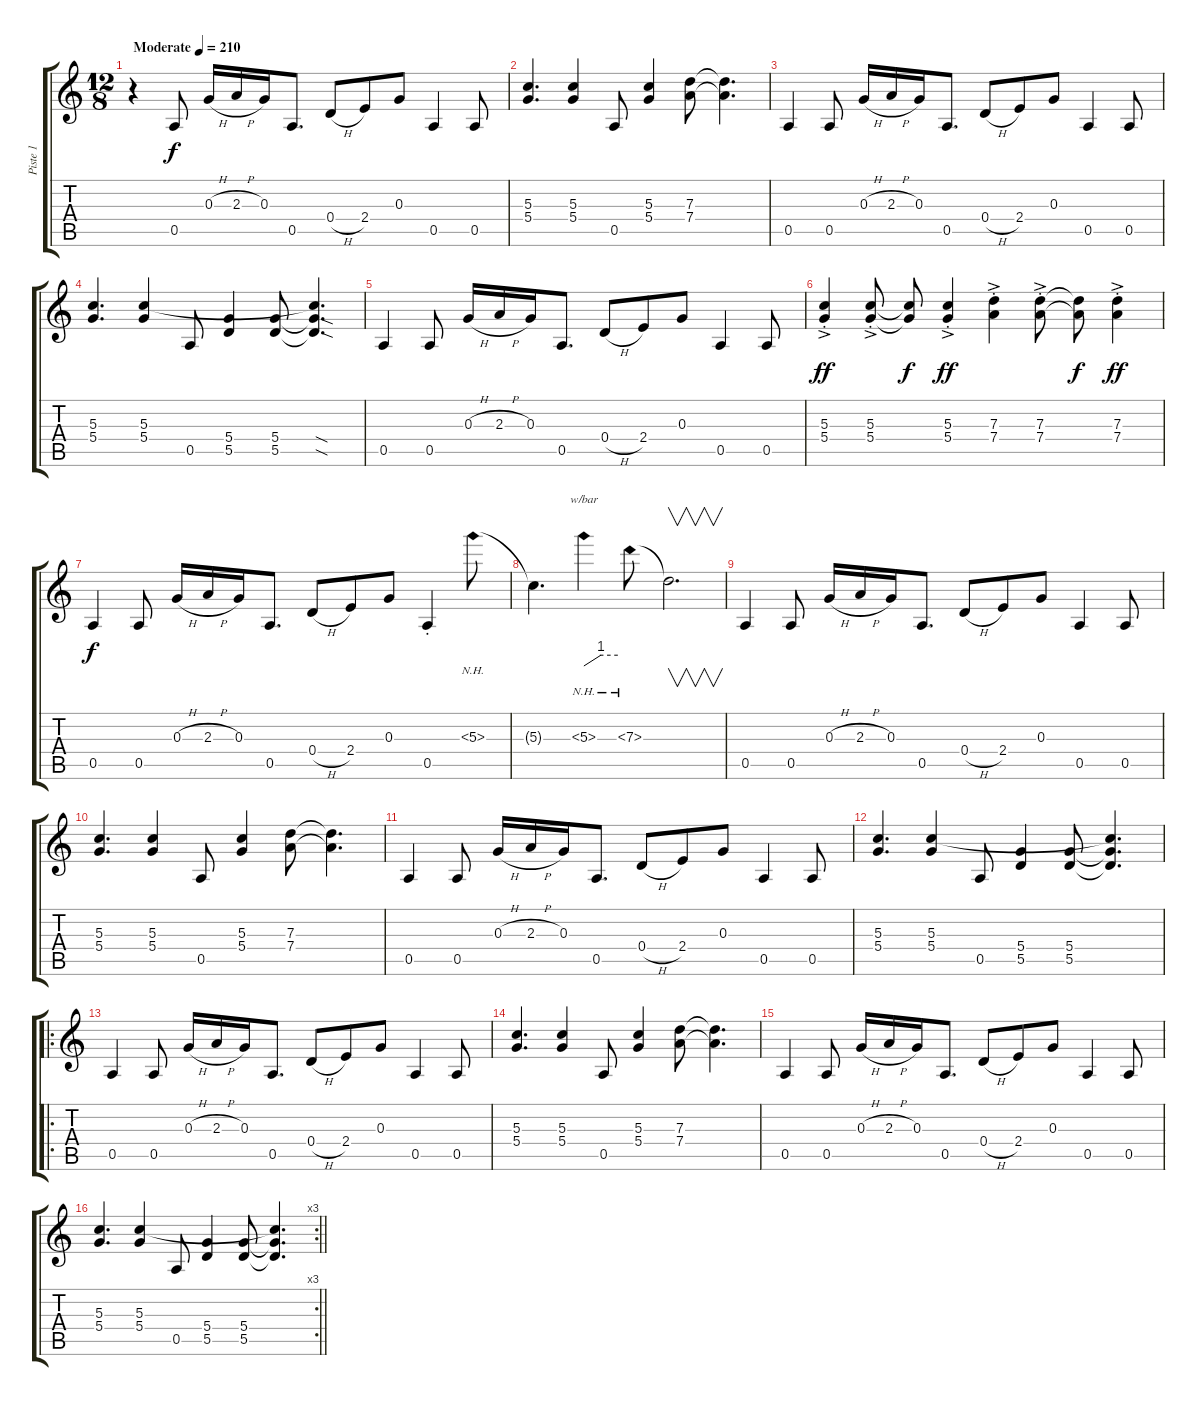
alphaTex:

\track ("Piste 1" "Piste 1") {instrument distortionguitar}
\staff {score tabs}
\tuning (E4 B3 G3 D3 A2 E2) {hide}
\ts (12 8)
\tempo (210 "Moderate")
\clef g2
\ks c
r.4{dy f instrument distortionguitar} 0.5.8 0.3{h}.16 2.3{h}.16 0.3.16 0.5.8{d} 0.4{h}.8 2.4.8 0.3.8 0.5.4 0.5.8 |
(5.3 5.4).4{d} (5.3 5.4).4 0.5.8 (5.3 5.4).4 (7.3 7.4).8 (7.3{t} 7.4{t}).4{d} |
0.5.4 0.5.8 0.3{h}.16 2.3{h}.16 0.3.16 0.5.8{d} 0.4{h}.8 2.4.8 0.3.8 0.5.4 0.5.8 |
(5.3 5.4).4{d} (5.3 5.4).4 0.5.8 (5.4 5.5).4 (5.4 5.5).8 (5.3{t} 5.4{sod t} 5.5{sod t}).4{d} |
0.5.4 0.5.8 0.3{h}.16 2.3{h}.16 0.3.16 0.5.8{d} 0.4{h}.8 2.4.8 0.3.8 0.5.4 0.5.8 |
(5.3{ac st} 5.4{ac st}).4{dy ff} (5.3{ac st} 5.4{ac st}).8 (5.3{t} 5.4{t}).8{dy f} (5.3{ac st} 5.4{ac st}).4{dy ff} (7.3{ac st} 7.4{ac st}).4 (7.3{ac st} 7.4{ac st}).8 (7.3{t} 7.4{t}).8{dy f} (7.3{ac st} 7.4{ac st}).4{dy ff} |
0.5.4{dy f} 0.5.8 0.3{h}.16 2.3{h}.16 0.3.16 0.5.8{d} 0.4{h}.8 2.4.8 0.3.8 0.5{st}.4 5.3{nh}.8 |
5.3{t}.4{d} 5.3{nh}.4{tbe (custom default 0 0 30 4 60 4)} 7.3{nh}.8 7.3{t}.2{v d} |
0.5.4 0.5.8 0.3{h}.16 2.3{h}.16 0.3.16 0.5.8{d} 0.4{h}.8 2.4.8 0.3.8 0.5.4 0.5.8 |
(5.3 5.4).4{d} (5.3 5.4).4 0.5.8 (5.3 5.4).4 (7.3 7.4).8 (7.3{t} 7.4{t}).4{d} |
0.5.4 0.5.8 0.3{h}.16 2.3{h}.16 0.3.16 0.5.8{d} 0.4{h}.8 2.4.8 0.3.8 0.5.4 0.5.8 |
(5.3 5.4).4{d} (5.3 5.4).4 0.5.8 (5.4 5.5).4 (5.4 5.5).8 (5.3{t} 5.4{t} 5.5{t}).4{d} |
\ro
0.5.4 0.5.8 0.3{h}.16 2.3{h}.16 0.3.16 0.5.8{d} 0.4{h}.8 2.4.8 0.3.8 0.5.4 0.5.8 |
(5.3 5.4).4{d} (5.3 5.4).4 0.5.8 (5.3 5.4).4 (7.3 7.4).8 (7.3{t} 7.4{t}).4{d} |
0.5.4 0.5.8 0.3{h}.16 2.3{h}.16 0.3.16 0.5.8{d} 0.4{h}.8 2.4.8 0.3.8 0.5.4 0.5.8 |
\rc 3
\barLineRight lightlight
(5.3 5.4).4{d} (5.3 5.4).4 0.5.8 (5.4 5.5).4 (5.4 5.5).8 (5.3{t} 5.4{t} 5.5{t}).4{d}
